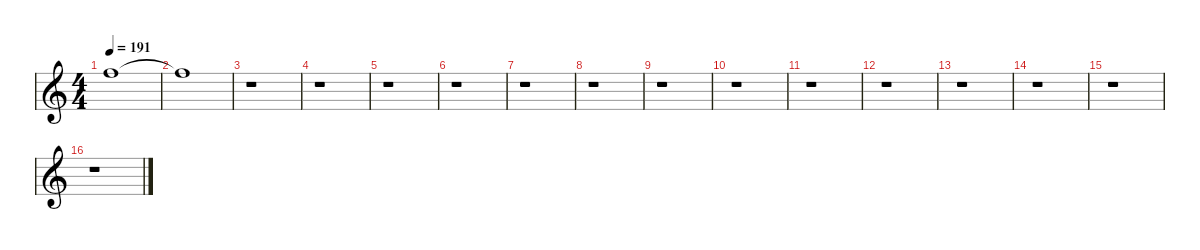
\defaultSystemsLayout 4
\hideDynamics
\bracketExtendMode nobrackets
\singleTrackTrackNamePolicy hidden
\multiTrackTrackNamePolicy hidden
\firstSystemTrackNameMode fullname
\firstSystemTrackNameOrientation horizontal
\otherSystemsTrackNameOrientation horizontal
\track ("Nanotron" "vln.") {instrument stringensemble1}
\staff {score}
\tuning (E4 B3 G3 D3 A2 E2 B1)
\ts (4 4)
\tempo 191
\clef g2
\ks c
13.1.1{dy f beam Down} |
13.1{t}.1{beam Down} |
r.1{beam Down} |
r.1{beam Down} |
r.1{beam Down} |
r.1{beam Down} |
r.1{beam Down} |
r.1{beam Down} |
r.1{beam Down} |
r.1{beam Down} |
r.1{beam Down} |
r.1{beam Down} |
r.1{beam Down} |
r.1{beam Down} |
r.1{beam Down} |
r.1{beam Down}
